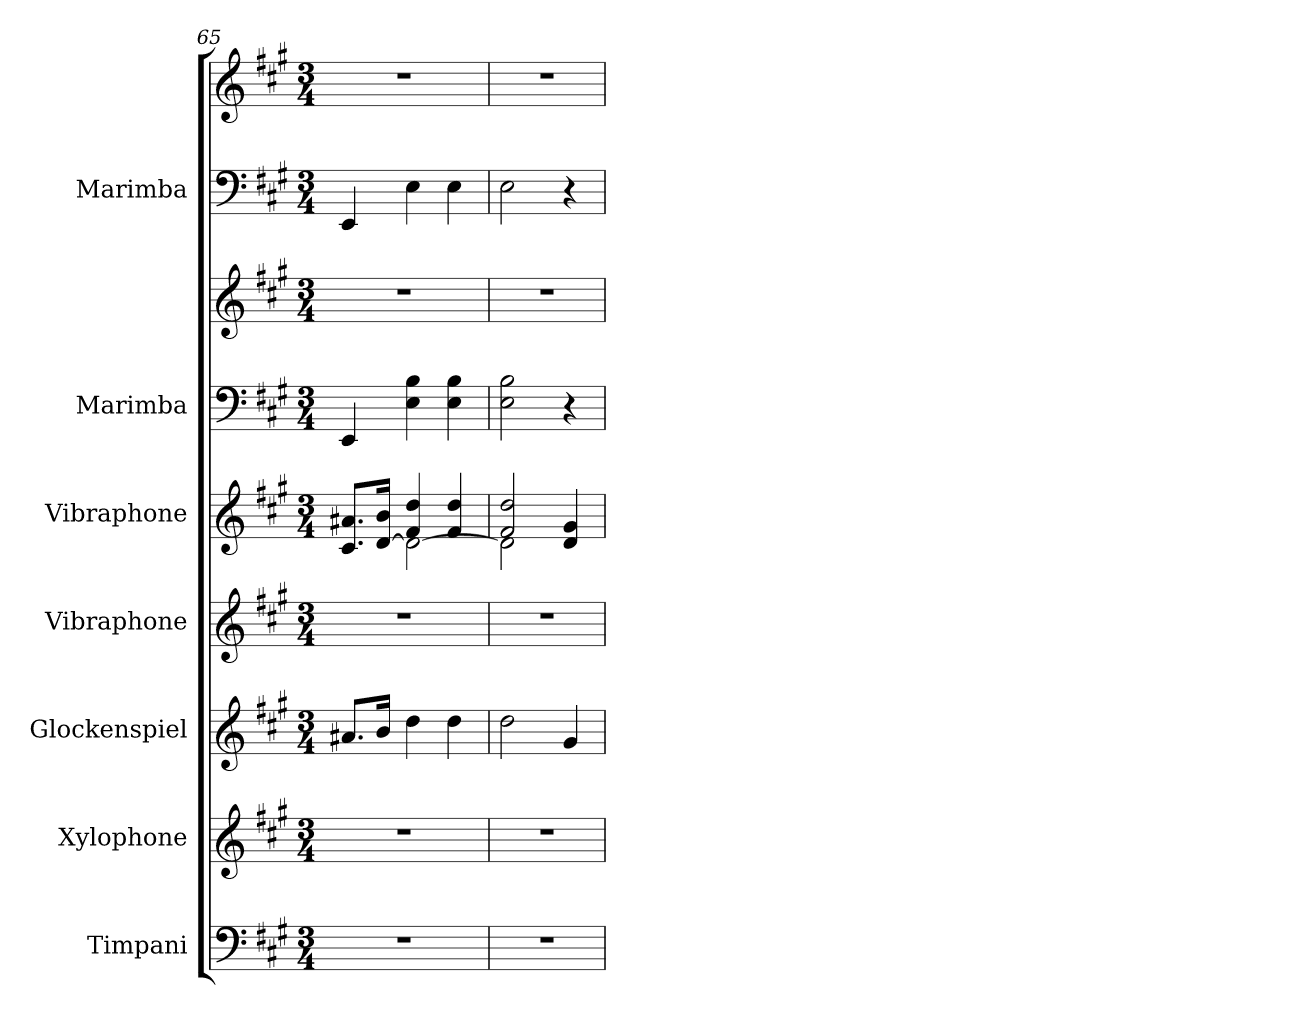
**kern	**kern	**kern	**kern	**kern	**kern	**kern	**kern	**kern
*part7	*part6	*part5	*part4	*part3	*part2	*part2	*part1	*part1
*staff9	*staff8	*staff7	*staff6	*staff5	*staff4	*staff3	*staff2	*staff1
*I"Timpani	*I"Xylophone	*I"Glockenspiel	*I"Vibraphone	*I"Vibraphone	*I"Marimba	*	*I"Marimba	*
*I'Timp.	*I'Xyl.	*I'Glk.	*I'Vib.	*I'Vib.	*I'Mrm.	*	*I'Mrm.	*
*clefF4	*clefG2	*clefG2	*clefG2	*clefG2	*clefF4	*clefG2	*clefF4	*clefG2
*	*ITrd-7c-12	*ITrd-14c-24	*	*	*	*	*	*
*k[f#c#g#]	*k[f#c#g#]	*k[f#c#g#]	*k[f#c#g#]	*k[f#c#g#]	*k[f#c#g#]	*k[f#c#g#]	*k[f#c#g#]	*k[f#c#g#]
*M3/4	*M3/4	*M3/4	*M3/4	*M3/4	*M3/4	*M3/4	*M3/4	*M3/4
=65	=65	=65	=65	=65	=65	=65	=65	=65
*	*	*	*	*^	*	*	*	*
2.r	2.r	8.aaa#X/L	2.r	8.c#/ 8.a#X/L	4ryy	4EE/	2.r	4EE/	2.r
.	.	16bbb/Jk	.	[16d/ 16b/Jk	.	.	.	.	.
.	.	4dddd\	.	2d\_	4f#/ 4dd/	4E\ 4B\	.	4E\	.
.	.	4dddd\	.	.	4f#/ 4dd/	4E\ 4B\	.	4E\	.
=66	=66	=66	=66	=66	=66	=66	=66	=66	=66
2.r	2.r	2dddd\	2.r	2d\]	2f#/ 2dd/	2E\ 2B\	2.r	2E\	2.r
.	.	4ggg#/	.	4d/ 4g#/	4ryy	4r	.	4r	.
*	*	*	*	*v	*v	*	*	*	*
=	=	=	=	=	=	=	=	=
*-	*-	*-	*-	*-	*-	*-	*-	*-
